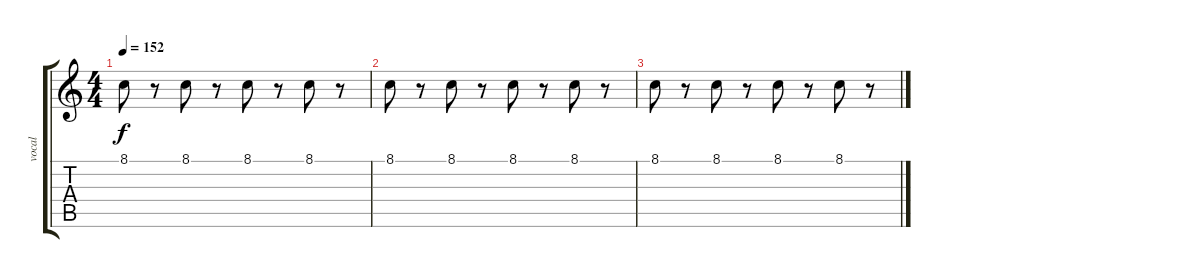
\track ("vocal" "vocal") {instrument lead1square}
\staff {score tabs}
\tuning (E4 B3 G3 D3 A2 E2) {hide}
\ts (4 4)
\tempo 152
\clef g2
\ks c
8.1.8{dy f} r.8 8.1.8 r.8 8.1.8 r.8 8.1.8 r.8 |
8.1.8{volume 0} r.8 8.1.8 r.8 8.1.8 r.8 8.1.8 r.8 |
8.1.8 r.8 8.1.8 r.8 8.1.8 r.8 8.1.8 r.8
